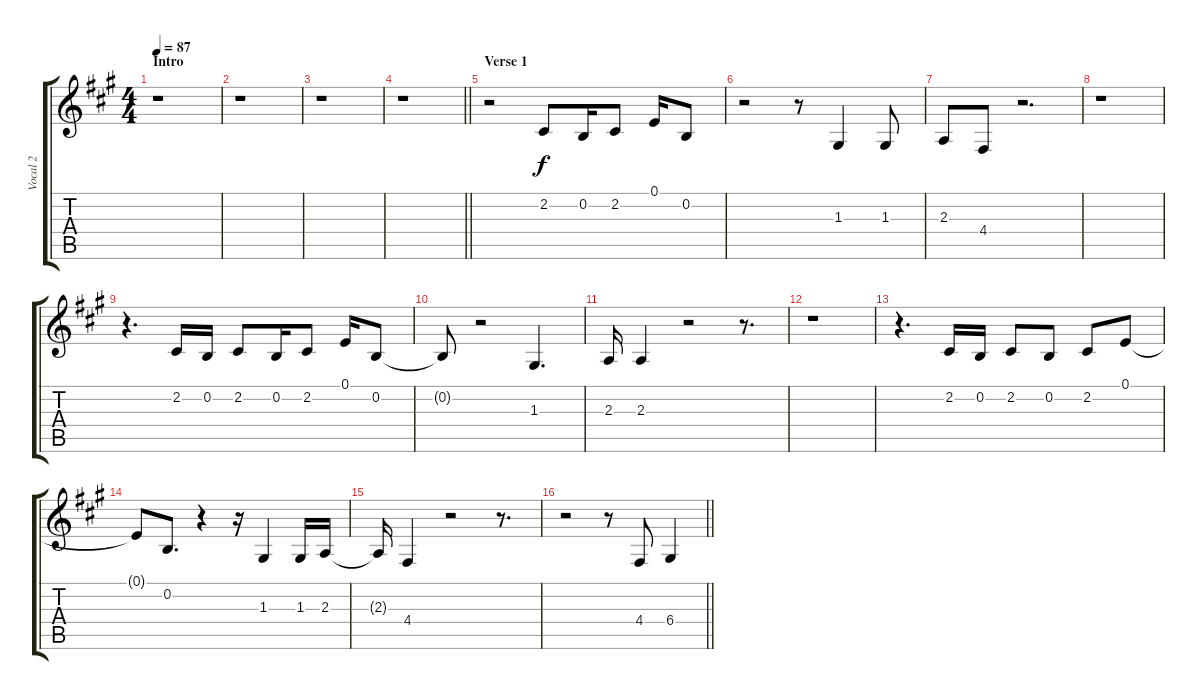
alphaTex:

\track ("Vocal 2" "Vocal 2") {instrument choiraahs}
\staff {score tabs}
\tuning (E4 B3 G3 D3 A2 E2) {hide}
\ts (4 4)
\section ("" "Intro")
\tempo 87
\clef g2
\ks a
r.1{dy f instrument choiraahs} |
r.1 |
r.1 |
\barLineRight lightlight
r.1 |
\section ("" "Verse 1")
r.2 2.2.8 0.2.16 2.2.8 0.1.16 0.2.8 |
r.2 r.8 1.3.4 1.3.8 |
2.3.8 4.4.8 r.2{d} |
r.1 |
r.4{d} 2.2.16 0.2.16 2.2.8 0.2.16 2.2.8 0.1.16 0.2.8 |
0.2{t}.8 r.2 1.3.4{d} |
2.3.16 2.3.4 r.2 r.8{d} |
r.1 |
r.4{d} 2.2.16 0.2.16 2.2.8 0.2.8 2.2.8 0.1.8 |
0.1{t}.8 0.2.8{d} r.4 r.16 1.3.4 1.3.16 2.3.16 |
2.3{t}.16 4.4.4 r.2 r.8{d} |
\barLineRight lightlight
r.2 r.8 4.4.8 6.4.4
